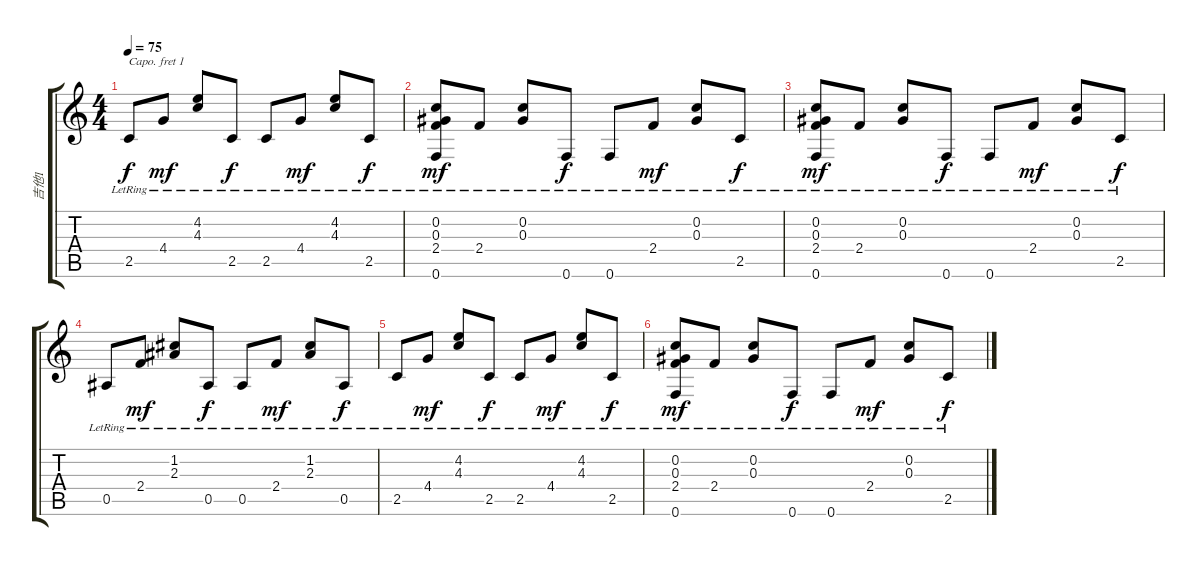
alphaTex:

\track ("吉他1" "吉他1") {instrument acousticguitarnylon}
\staff {score tabs}
\capo 1
\tuning (E4 B3 G3 D3 A2 E2) {hide}
\ts (4 4)
\tempo 75
\clef g2
\ks c
2.5{lr}.8{dy f} 4.4{lr}.8{dy mf} (4.2{lr} 4.3{lr}).8 2.5{lr}.8{dy f} 2.5{lr}.8 4.4{lr}.8{dy mf} (4.2{lr} 4.3{lr}).8 2.5{lr}.8{dy f} |
(0.2{lr} 0.3{lr} 2.4{lr} 0.6{lr}).8{dy mf} 2.4{lr}.8 (0.2{lr} 0.3{lr}).8 0.6{lr}.8{dy f} 0.6{lr}.8 2.4{lr}.8{dy mf} (0.2{lr} 0.3{lr}).8 2.5{lr}.8{dy f} |
(0.2{lr} 0.3{lr} 2.4{lr} 0.6{lr}).8{dy mf} 2.4{lr}.8 (0.2{lr} 0.3{lr}).8 0.6{lr}.8{dy f} 0.6{lr}.8 2.4{lr}.8{dy mf} (0.2{lr} 0.3{lr}).8 2.5{lr}.8{dy f} |
0.5{lr}.8 2.4{lr}.8{dy mf} (1.2{lr} 2.3{lr}).8 0.5{lr}.8{dy f} 0.5{lr}.8 2.4{lr}.8{dy mf} (1.2{lr} 2.3{lr}).8 0.5{lr}.8{dy f} |
2.5{lr}.8 4.4{lr}.8{dy mf} (4.2{lr} 4.3{lr}).8 2.5{lr}.8{dy f} 2.5{lr}.8 4.4{lr}.8{dy mf} (4.2{lr} 4.3{lr}).8 2.5{lr}.8{dy f} |
(0.2{lr} 0.3{lr} 2.4{lr} 0.6{lr}).8{dy mf} 2.4{lr}.8 (0.2{lr} 0.3{lr}).8 0.6{lr}.8{dy f} 0.6{lr}.8 2.4{lr}.8{dy mf} (0.2{lr} 0.3{lr}).8{txt ""} 2.5{lr}.8{dy f}
